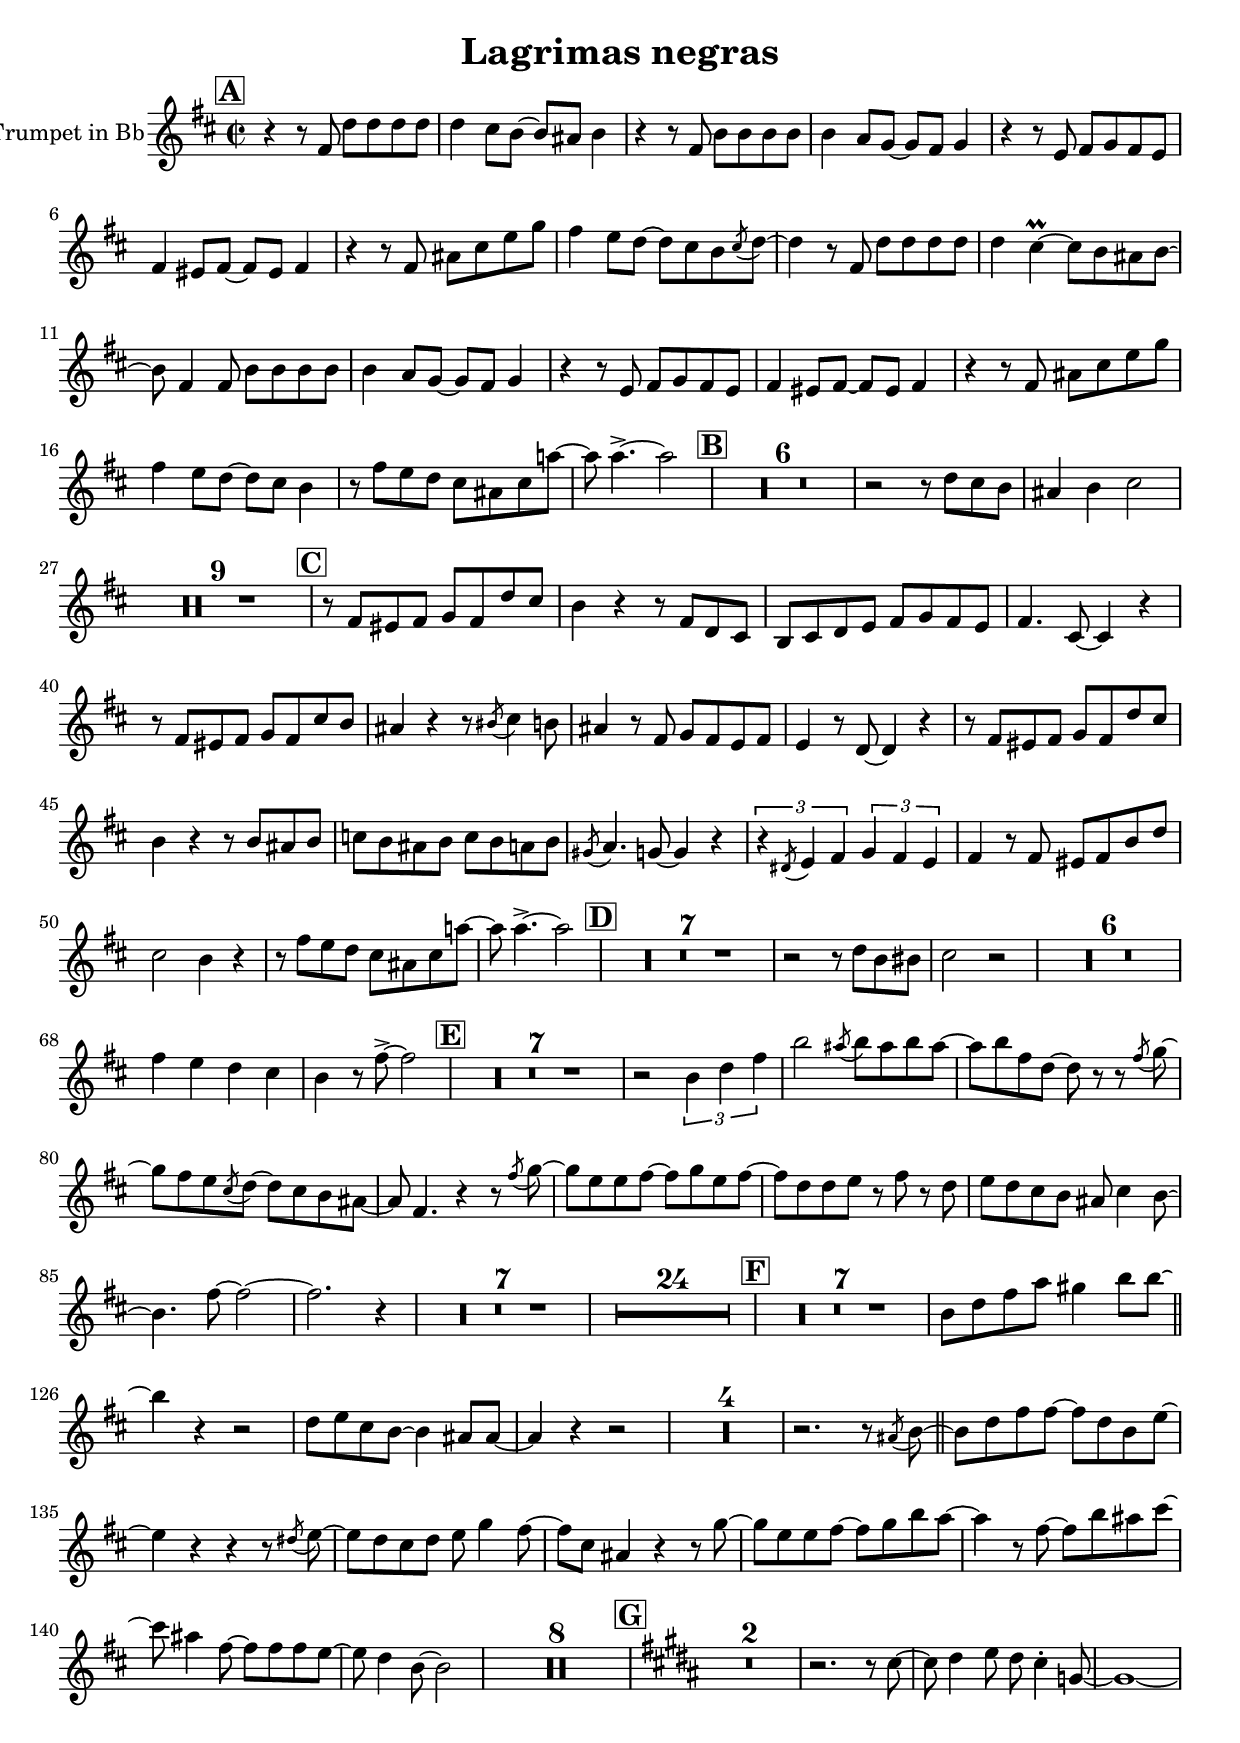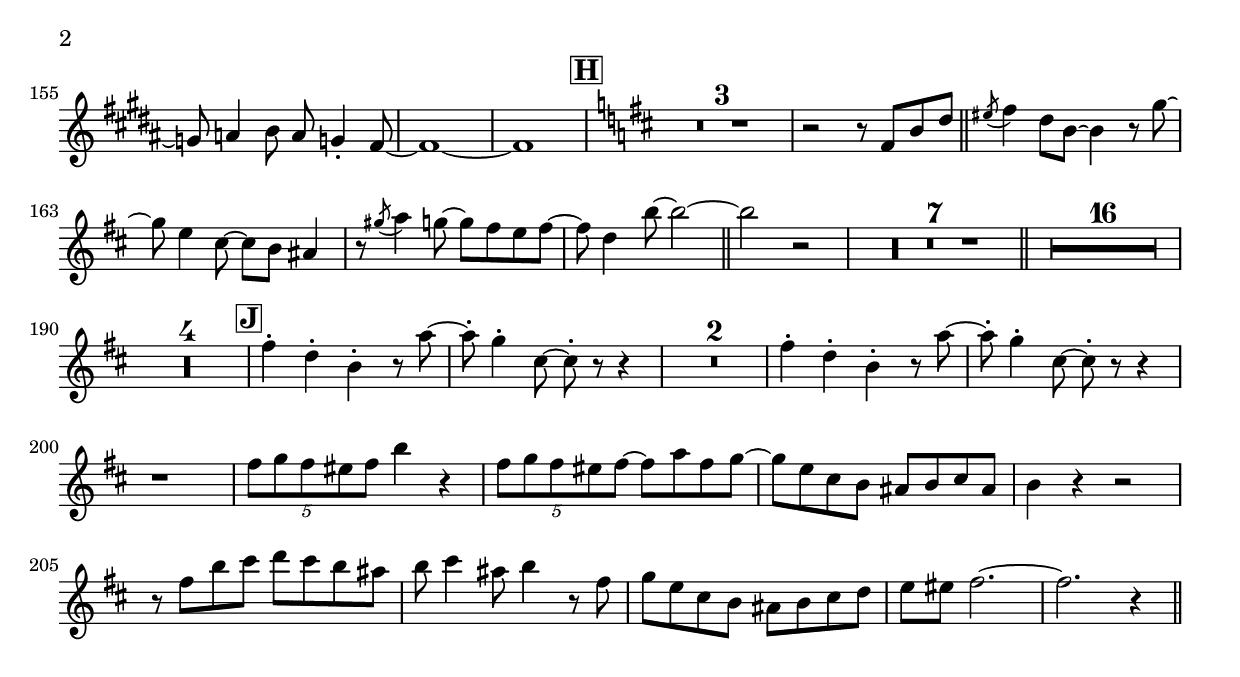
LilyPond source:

\version "2.18.2"

\header {
  title = "Lagrimas negras"
}

global = {
  \set Score.markFormatter = #format-mark-box-letters
  \key a \minor
  \time 2/2
}

trumpetBb = \relative c' {
  \global
  \compressFullBarRests  
  \transposition bes
  
  % A
  \mark \default
  r4 r8 e c' c c c |
  c4 b8 a~ a gis a4 |
  r4 r8 e a a a a |
  a4 g8 f~ f e f4 |
  r4 r8 d e f e d |
  e4 dis8 e~ e dis e4 |
  r4 r8 e gis b d f |
  e4 d8 c~ c b a \acciaccatura b8 c~ |
  c4 r8 e, c' c c c |
  c4 b~\prall b8 a gis a~ |
  a e 4 e8 a a a a |
  a4 g8 f~ f e f4 |
  r4 r8 d e f e d |
  e4 dis8 e~ e dis e4 |
  r4 r8 e gis b d f |
  e4 d8 c~ c b a4 |
  r8 e' d c b gis b g'!~ |
  g g4.~-> g2 |
  
  % B
  \mark \default
  R1*6 |
  r2 r8 c, b a |
  gis4 a b2 |
  R1*9 |
  
  % C
  \mark \default
  r8 e, dis e f e c' b |
  a4 r r8 e c b |
  a b c d e f e d |
  e4. b8~ b4 r4 |
  r8 e dis e f e b' a |
  gis4 r4 r8 \acciaccatura ais8 b4 a8 |
  gis4 r8 e f e d e |
  d4 r8 c~ c4 r |
  r8 e dis e f e c' b |
  a4 r r8 a gis a |
  bes a gis a bes a g a |
  \acciaccatura fis8 g4. f8~ f4 r |
  \tuplet 3/2 2 {r4 \acciaccatura cis8 d4 e f e d} |
  e4 r8 e dis e a c |
  b2 a4 r |
  r8 e' d c b gis b g'!~ |
  g8 g4.~-> g2 |
  
  % D
  \mark \default
  R1*7 |
  r2 r8 c, a ais |
  b2 r |
  R1*6 |
  e4 d c b |
  a r8 e'~-> e2 |
  
  % E
  \mark \default
  R1*7 |
  r2 \tuplet 3/2 {a,4 c e} |
  a2 \acciaccatura gis8 a8 gis a gis~ |
  gis8 a e c~ c r r \acciaccatura e f~ |
  f e d \acciaccatura b c~ c b a gis~ |
  gis e4. r4 r8 \acciaccatura e'8 f~ |
  f d d e~ e f d e~ |
  e c c d r e r c |
  d c b a gis b4 a8~ |
  a4. e'8~ e2~ |
  e2. r4 |
  R1*7
  R1*24 |
  
  % F
  \mark \default
  R1*7 |
  a,8 c e g fis4 a8 a~ | \bar "||"
  a4 r r2 |
  c,8 d b a~ a4 gis8 gis~ |
  gis4 r r2 |
  R1*4 |
  r2. r8 \acciaccatura gis8 a~ | \bar "||"
  a c e e~ e c a d~ |
  d4 r r r8 \acciaccatura cis8 d~ |
  d c b c d f4 e8~ |
  e8 b gis4 r r8 f'~ |
  f d d e~ e f a g~ |
  g4 r8 e~ e a gis b~ |
  b gis4 e8~ e e e d~ |
  d c4 a8~ a2 |
  R1*8 |
  
  % G
  \mark \default
  \key a \major
  R1*2 |
  r2. r8 b~ |
  b cis4 d8 cis b4-. f8~ |
  f1~ |
  f8 g4 a8 g f4-. e8~ |
  e1~ |
  e1
  \key a \minor
  
  % H
  \mark \default
  R1*3 |
  r2 r8 e a c | \bar "||"
  \acciaccatura dis8 e4 c8 a~ a4 r8 f'8~ |
  f d4 b8~ b a gis4 |
  r8 \acciaccatura fis'8 g4 f8~ f e d e~ |
  e c4 a'8~ a2~ | \bar "||"
  a2 r |
  
  R1*7 | \bar "||"
  R1*16 |
  R1*4 |

  % J
  \mark \default
  e4-. c-. a4-. r8 g'8~ |
  g-. f4-. b,8~ b8-. r8 r4 |
  R1*2 |
  e4-. c-. a4-. r8 g'8~ |
  g-. f4-. b,8~ b8-. r8 r4 |
  r1 |
  \tuplet 5/4 {e8 f e dis e} a4 r |
  \tuplet 5/4 {e8 f e dis e~} e8 g e f~ |
  f d b a gis a b gis |
  a4 r r2 |
  r8 e' a b c b a gis |
  a b4 gis8 a4 r8 e |
  f d b a gis a b c |
  d dis e2.~ |
  e2. r4 | \bar "||"
}

\score {
  \new Staff \with {
    instrumentName = "Trumpet in Bb"
    midiInstrument = "trumpet"
  }
  \transpose a b { \trumpetBb }
  \layout { }
  \midi {
    \tempo 2=84
  }
}
